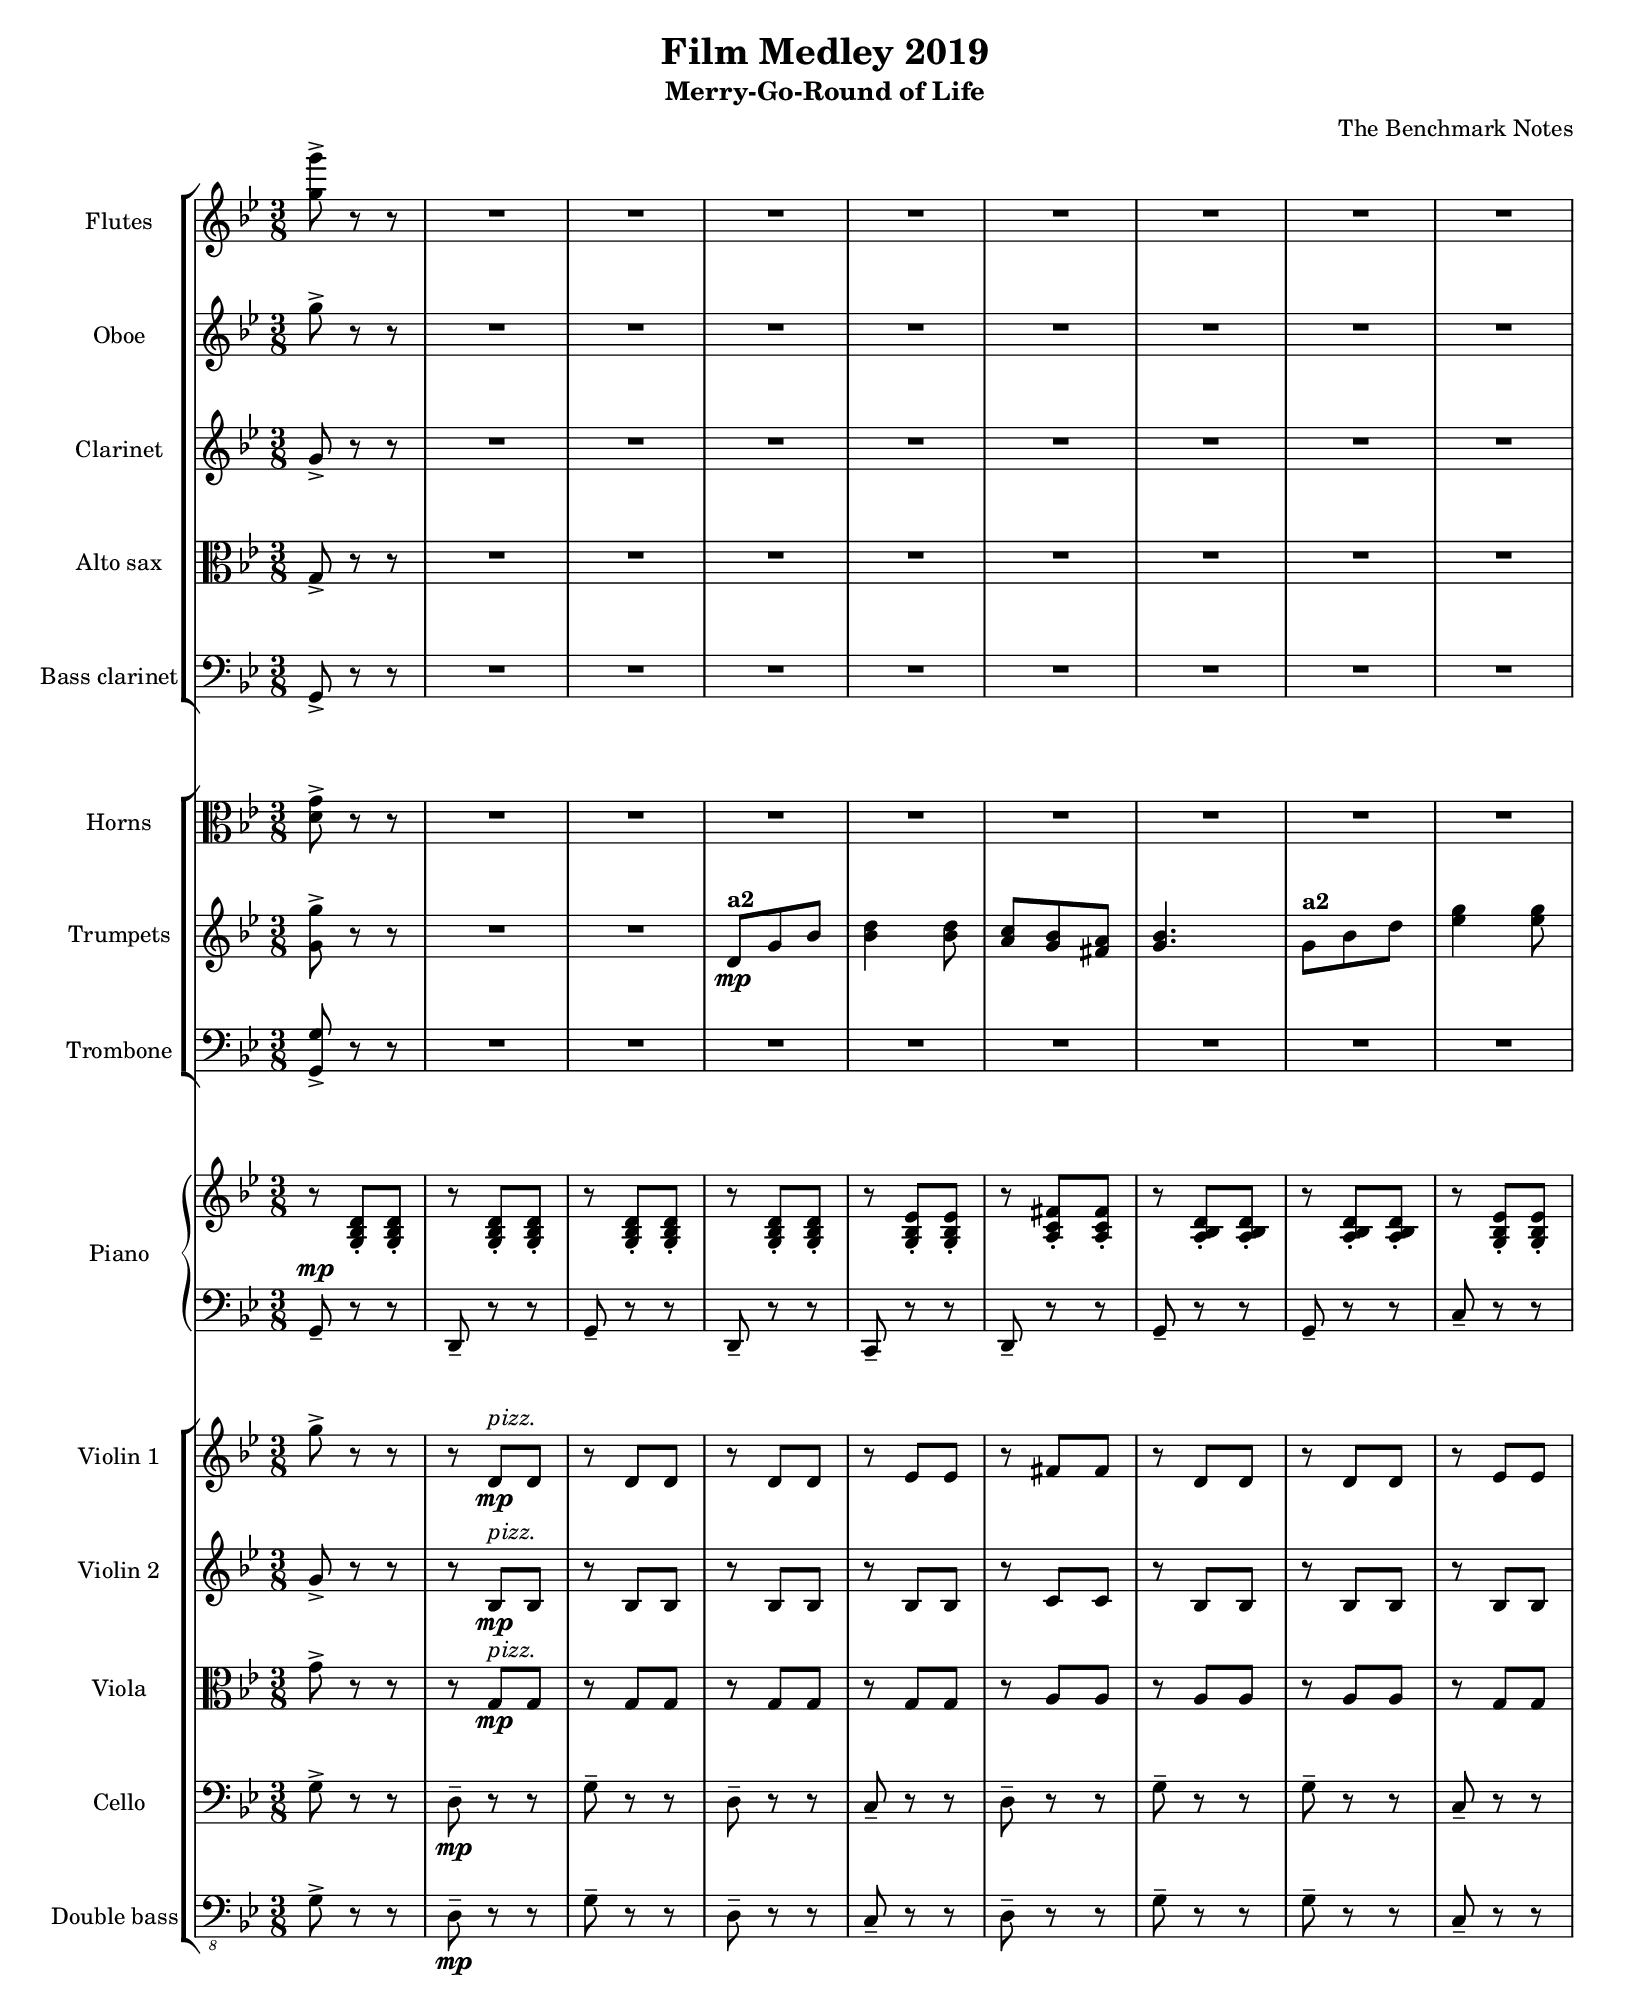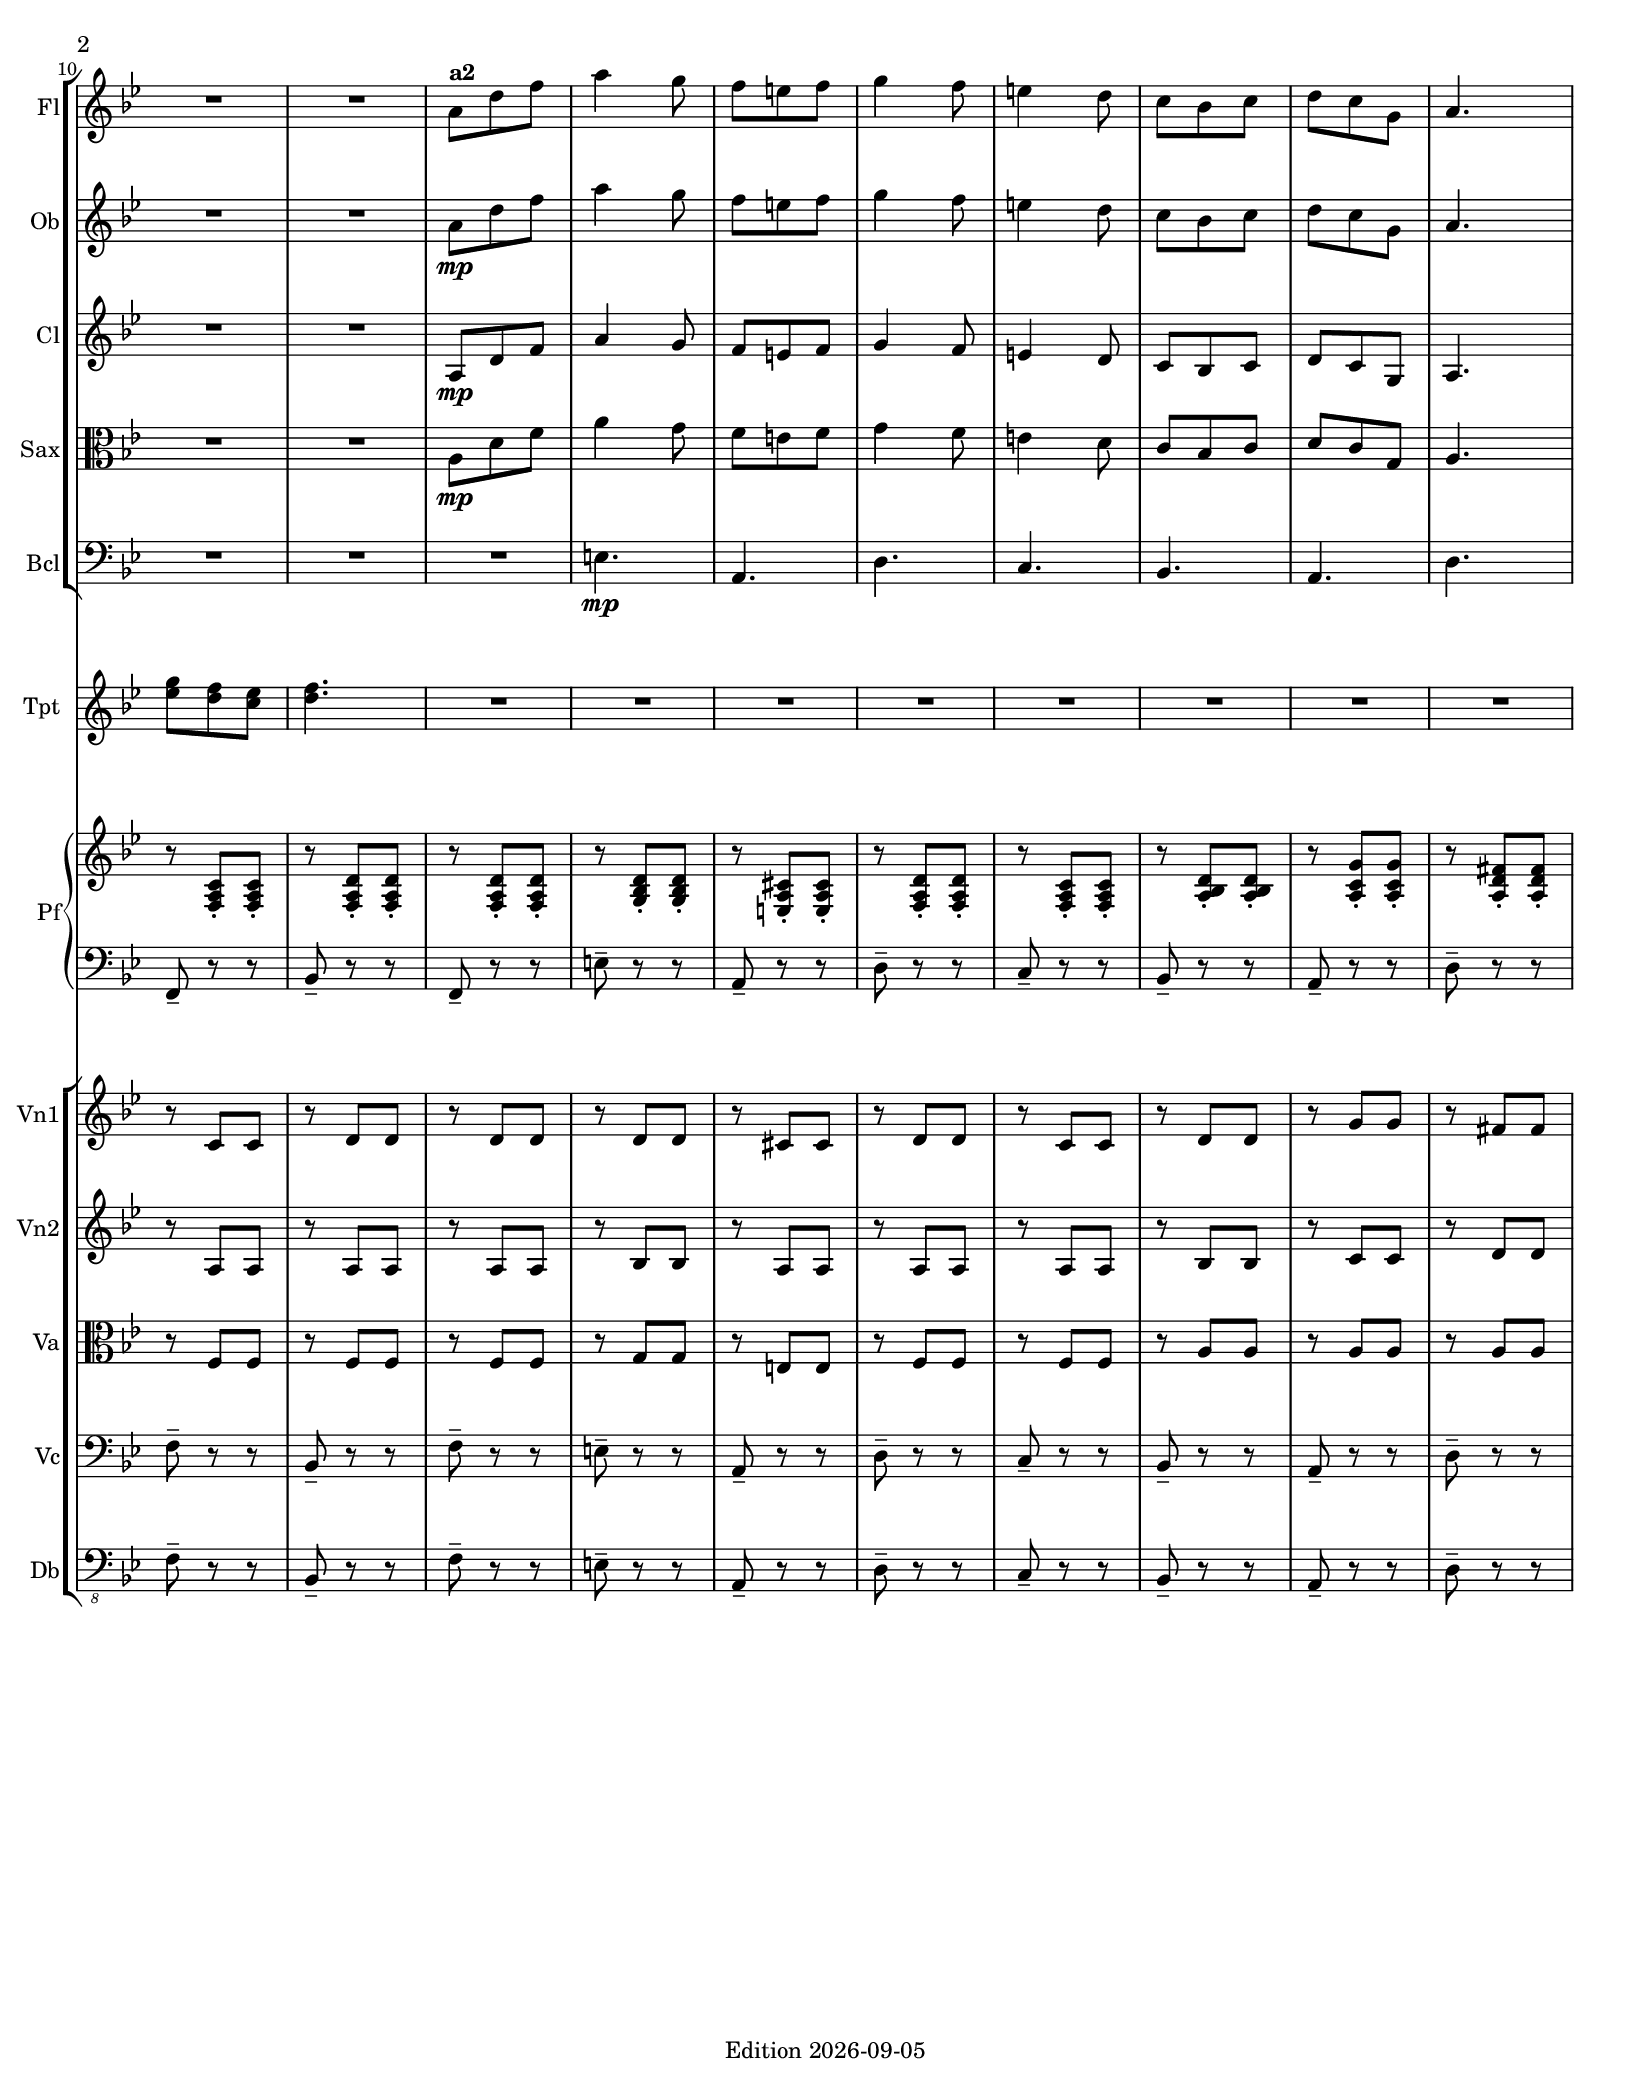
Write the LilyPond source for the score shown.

\version "2.18.2"
\include "header.ly"
\include "MerryGoRoundNotes.ly"

#(set! paper-alist (cons '("my size" . (cons (* 11 in) (* 14 in))) paper-alist))
#(set-default-paper-size "my size")

\header {
  subtitle = "Merry-Go-Round of Life"
}

\score {
  \layout{
    \context{
      \Staff \RemoveEmptyStaves
    }
  }
  <<
    \new StaffGroup <<
      \new Staff \with { instrumentName = #"Flutes" shortInstrumentName = #"Fl" } {
        \clef treble
        \numericTimeSignature
        \accidentalStyle modern-cautionary
        \compressFullBarRests
        \partcombine \MerryGoRoundFluteOne \MerryGoRoundFluteTwo
      }
      \new Staff \with { instrumentName = #"Oboe" shortInstrumentName = #"Ob" } {
        \clef treble
        \numericTimeSignature
        \accidentalStyle modern-cautionary
        \compressFullBarRests
        \MerryGoRoundOboe
      }
      \new Staff \with { instrumentName = #"Clarinet" shortInstrumentName = #"Cl" } {
        \clef treble
        \numericTimeSignature
        \accidentalStyle modern-cautionary
        \compressFullBarRests
        \MerryGoRoundClarinet
      }
      \new Staff \with { instrumentName = #"Alto sax" shortInstrumentName = #"Sax" } {
        \clef alto
        \numericTimeSignature
        \accidentalStyle modern-cautionary
        \compressFullBarRests
        \MerryGoRoundSax
      }
      \new Staff \with { instrumentName = #"Bass clarinet" shortInstrumentName = #"Bcl" } {
        \clef bass
        \numericTimeSignature
        \accidentalStyle modern-cautionary
        \compressFullBarRests
        \MerryGoRoundBassClarinet
      }
    >>
    \new StaffGroup <<
      \new Staff \with { instrumentName = #"Horns" shortInstrumentName = #"Hn" } {
        \clef alto
        \numericTimeSignature
        \accidentalStyle modern-cautionary
        \compressFullBarRests
        \partcombine \MerryGoRoundHornOne \MerryGoRoundHornTwo
      }
      \new Staff \with { instrumentName = #"Trumpets" shortInstrumentName = #"Tpt" } {
        \clef treble
        \numericTimeSignature
        \accidentalStyle modern-cautionary
        \compressFullBarRests
        \partcombine \MerryGoRoundTrumpetOne \MerryGoRoundTrumpetTwo
      }
      \new Staff \with { instrumentName = #"Trombone" shortInstrumentName = #"Tbn" } {
        \clef bass
        \numericTimeSignature
        \accidentalStyle modern-cautionary
        \compressFullBarRests
        \partcombine \MerryGoRoundTromboneOne \MerryGoRoundTromboneTwo
      }
    >>
    \new GrandStaff \with { instrumentName = #"Piano" shortInstrumentName = #"Pf" } <<
      \new Staff  {
        \clef treble
        \numericTimeSignature
        \accidentalStyle modern-cautionary
        \compressFullBarRests
        \MerryGoRoundPianoRH
      }
      \new Staff {
        \clef bass
        \numericTimeSignature
        \accidentalStyle modern-cautionary
        \compressFullBarRests
        \MerryGoRoundPianoLH
      }
    >>
    \new StaffGroup <<
      \new Staff \with { instrumentName = #"Violin 1" shortInstrumentName = #"Vn1" } {
        \clef treble
        \numericTimeSignature
        \accidentalStyle modern-cautionary
        \compressFullBarRests
        \MerryGoRoundViolinOne
      }
      \new Staff \with { instrumentName = #"Violin 2" shortInstrumentName = #"Vn2" } {
        \clef treble
        \numericTimeSignature
        \accidentalStyle modern-cautionary
        \compressFullBarRests
        \MerryGoRoundViolinTwo
      }
      \new Staff \with { instrumentName = #"Viola" shortInstrumentName = #"Va" } {
        \clef alto
        \numericTimeSignature
        \accidentalStyle modern-cautionary
        \compressFullBarRests
        \MerryGoRoundViola
      }
      \new Staff \with { instrumentName = #"Cello" shortInstrumentName = #"Vc" } {
        \clef bass
        \numericTimeSignature
        \accidentalStyle modern-cautionary
        \compressFullBarRests
        \MerryGoRoundCello
      }
      \new Staff \with { instrumentName = #"Double bass" shortInstrumentName = #"Db" } {
        \clef "bass_8"
        \numericTimeSignature
        \accidentalStyle modern-cautionary
        \compressFullBarRests
        \MerryGoRoundDoubleBass
      }
    >>
  >>
}